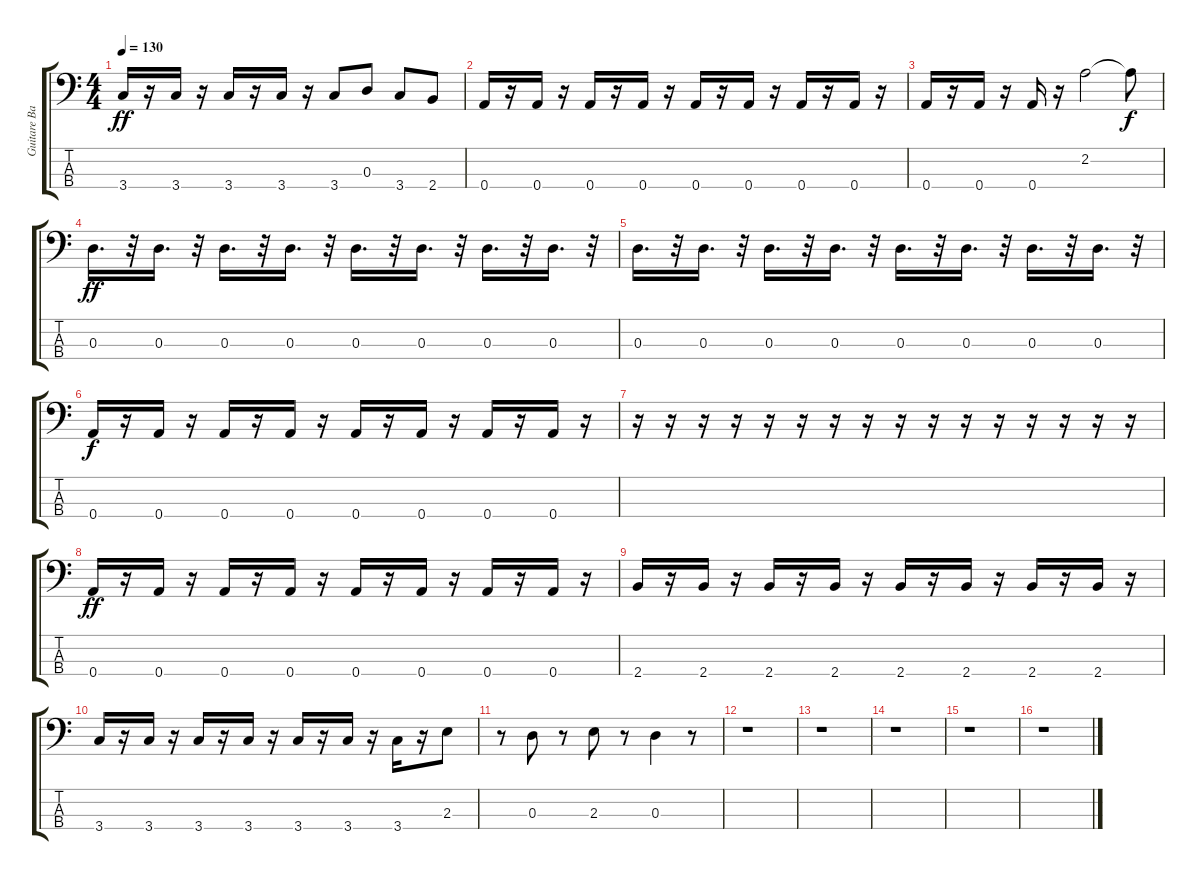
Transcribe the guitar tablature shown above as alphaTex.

\track ("Guitare Basse" "Guitare Ba") {instrument electricbassfinger}
\staff {score tabs}
\tuning (C-1 G2 D2 A1) {hide}
\ts (4 4)
\tempo 130
\clef f4
\ks c
3.4.16{dy ff} r.16 3.4.16 r.16 3.4.16 r.16 3.4.16 r.16 3.4.8 0.3.8 3.4.8 2.4.8 |
0.4.16 r.16 0.4.16 r.16 0.4.16 r.16 0.4.16 r.16 0.4.16 r.16 0.4.16 r.16 0.4.16 r.16 0.4.16 r.16 |
0.4.16 r.16 0.4.16 r.16 0.4.16 r.16 2.2.2 2.2{t}.8{dy f} |
0.3.16{d dy ff} r.32 0.3.16{d} r.32 0.3.16{d} r.32 0.3.16{d} r.32 0.3.16{d} r.32 0.3.16{d} r.32 0.3.16{d} r.32 0.3.16{d} r.32 |
0.3.16{d} r.32 0.3.16{d} r.32 0.3.16{d} r.32 0.3.16{d} r.32 0.3.16{d} r.32 0.3.16{d} r.32 0.3.16{d} r.32 0.3.16{d} r.32 |
0.4.16{dy f} r.16 0.4.16 r.16 0.4.16 r.16 0.4.16 r.16 0.4.16 r.16 0.4.16 r.16 0.4.16 r.16 0.4.16 r.16 |
r.16 r.16 r.16 r.16 r.16 r.16 r.16 r.16 r.16 r.16 r.16 r.16 r.16 r.16 r.16 r.16 |
0.4.16{dy ff} r.16 0.4.16 r.16 0.4.16 r.16 0.4.16 r.16 0.4.16 r.16 0.4.16 r.16 0.4.16 r.16 0.4.16 r.16 |
2.4.16 r.16 2.4.16 r.16 2.4.16 r.16 2.4.16 r.16 2.4.16 r.16 2.4.16 r.16 2.4.16 r.16 2.4.16 r.16 |
3.4.16 r.16 3.4.16 r.16 3.4.16 r.16 3.4.16 r.16 3.4.16 r.16 3.4.16 r.16 3.4.16 r.16 2.3.8 |
r.8 0.3.8 r.8 2.3.8 r.8 0.3.4 r.8 |
r.1 |
r.1 |
r.1 |
r.1 |
r.1
